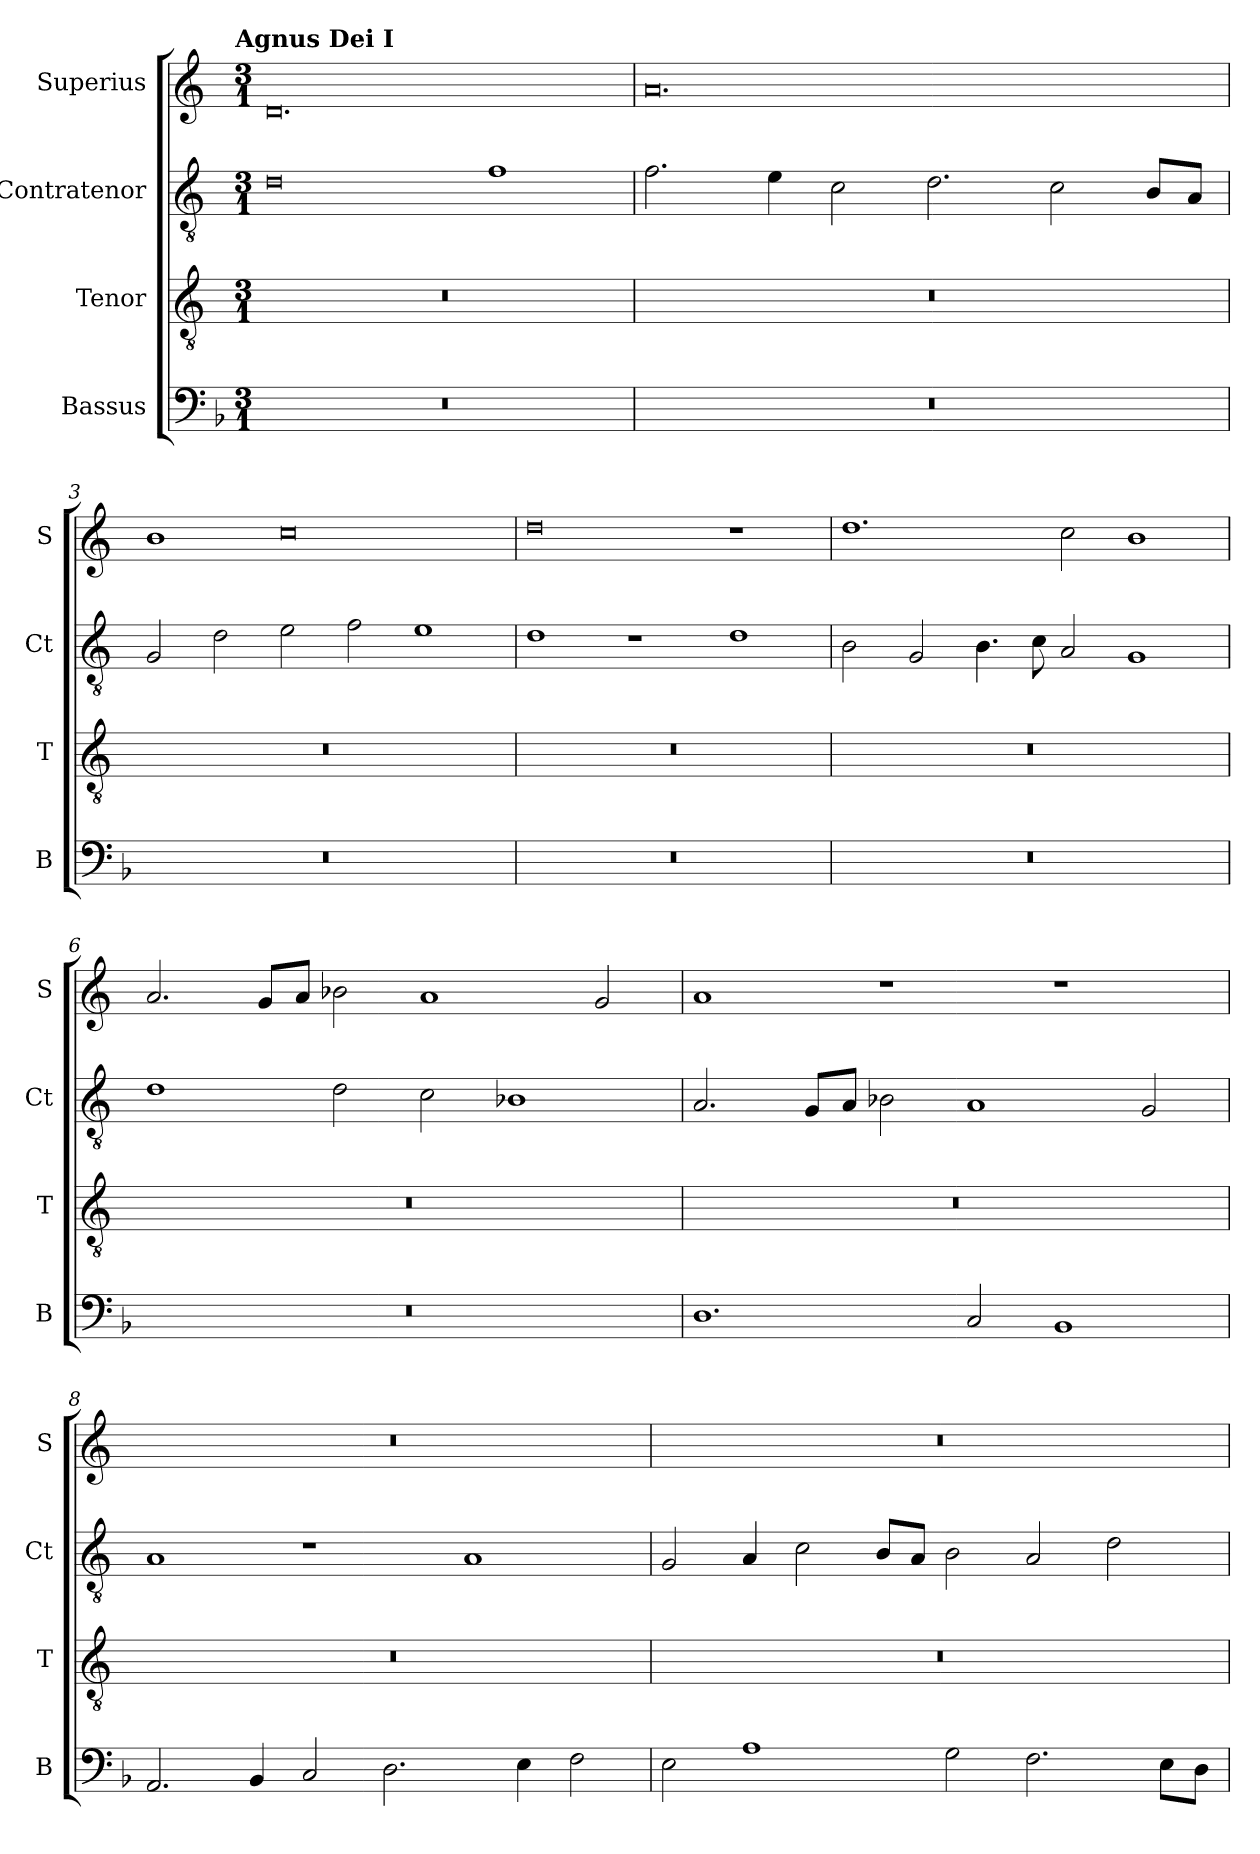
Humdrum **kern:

**kern	**kern	**kern	**kern
*part4	*part3	*part2	*part1
*staff4	*staff3	*staff2	*staff1
*I"Bassus	*I"Tenor	*I"Contratenor	*I"Superius
*I'B	*I'T	*I'Ct	*I'S
*clefF4	*clefGv2	*clefGv2	*clefG2
*k[b-]	*k[]	*k[]	*k[]
!!LO:TX:omd:t=Agnus Dei I
*M3/1	*M3/1	*M3/1	*M3/1
=1	=1	=1	=1
0.r	0.r	0d	0.d
.	.	1f	.
=2	=2	=2	=2
0.r	0.r	2.f\	0.a
.	.	4e\	.
.	.	2c\	.
.	.	2.d\	.
.	.	2c\	.
.	.	8B/L	.
.	.	8A/J	.
=3	=3	=3	=3
0.r	0.r	2G/	1b
.	.	2d\	.
.	.	2e\	0cc
.	.	2f\	.
.	.	1e	.
=4	=4	=4	=4
0.r	0.r	1d	0dd
.	.	1r	.
.	.	1d	1r
=5	=5	=5	=5
0.r	0.r	2B\	1.dd
.	.	2G/	.
.	.	4.B\	.
.	.	8c\	.
.	.	2A/	2cc\
.	.	1G	1b
=6	=6	=6	=6
0.r	0.r	1d	2.a/
.	.	.	8g/L
.	.	.	8a/J
.	.	2d\	2b-X\
.	.	2c\	1a
.	.	1B-X	.
.	.	.	2g/
=7	=7	=7	=7
1.D	0.r	2.A/	1a
.	.	8G/L	.
.	.	8A/J	.
.	.	2B-X\	1r
2C/	.	1A	.
1BB-	.	.	1r
.	.	2G/	.
=8	=8	=8	=8
2.AA/	0.r	1A	0.r
4BB-/	.	.	.
2C/	.	1r	.
2.D\	.	.	.
.	.	1A	.
4E\	.	.	.
2F\	.	.	.
=9	=9	=9	=9
2E\	0.r	2G/	0.r
1A	.	4A/	.
.	.	2c\	.
.	.	8B/L	.
.	.	8A/J	.
2G\	.	2B\	.
2.F\	.	2A/	.
.	.	2d\	.
8E\L	.	.	.
8D\J	.	.	.
=	=	=	=
*-	*-	*-	*-
